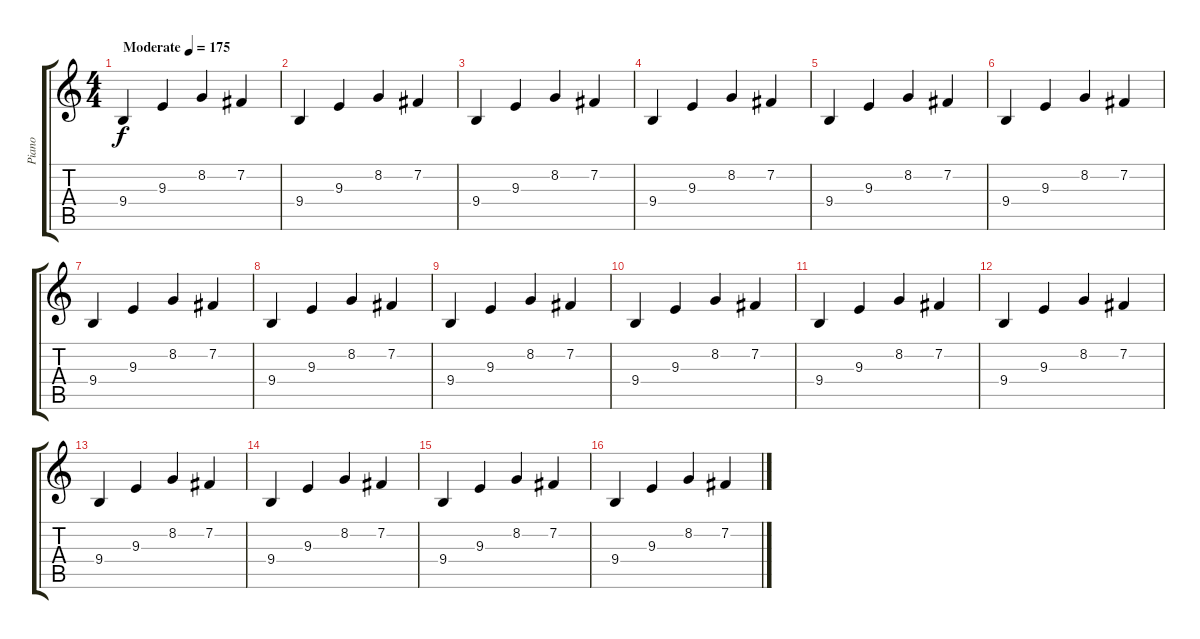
\track ("Piano" "Piano") {instrument electricgrandpiano}
\staff {score tabs}
\tuning (E4 B3 G3 D3 A2 E2) {hide}
\ts (4 4)
\tempo (175 "Moderate")
\clef g2
\ks c
9.4.4{dy f instrument electricgrandpiano} 9.3.4 8.2.4 7.2.4 |
9.4.4 9.3.4 8.2.4 7.2.4 |
9.4.4 9.3.4 8.2.4 7.2.4 |
9.4.4 9.3.4 8.2.4 7.2.4 |
9.4.4{volume 9} 9.3.4 8.2.4 7.2.4 |
9.4.4 9.3.4 8.2.4 7.2.4 |
9.4.4 9.3.4 8.2.4 7.2.4 |
9.4.4 9.3.4 8.2.4 7.2.4 |
9.4.4 9.3.4 8.2.4 7.2.4 |
9.4.4 9.3.4 8.2.4 7.2.4 |
9.4.4 9.3.4 8.2.4 7.2.4 |
9.4.4 9.3.4 8.2.4 7.2.4 |
9.4.4 9.3.4 8.2.4 7.2.4 |
9.4.4 9.3.4 8.2.4 7.2.4 |
9.4.4 9.3.4 8.2.4 7.2.4 |
9.4.4 9.3.4 8.2.4 7.2.4
